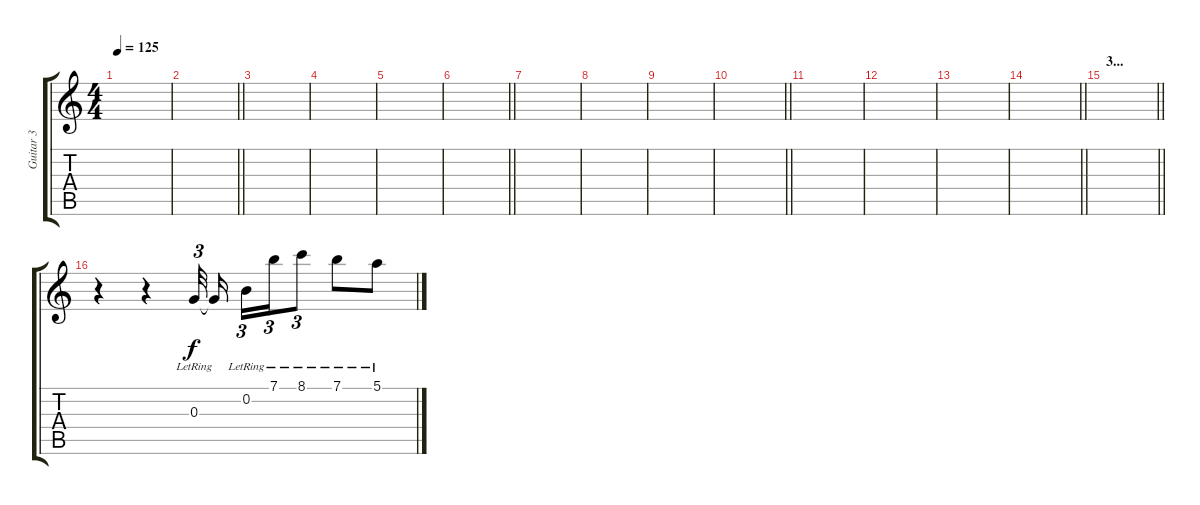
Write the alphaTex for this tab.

\track ("Guitar 3" "Guitar 3") {instrument acousticguitarnylon}
\staff {score tabs}
\tuning (E4 B3 G3 D3 A2 E2) {hide}
\ts (4 4)
\tempo 125
\clef g2
\ks c
|
\barLineRight lightlight
|
|
|
|
\barLineRight lightlight
|
|
|
|
\barLineRight lightlight
|
|
|
|
\barLineRight lightlight
|
\section ("" "3...")
\barLineRight lightlight
|
r.4 r.4 0.3{lr}.32{tu (3 2) beam splitsecondary} 0.3{t}.16{beam splitsecondary} 0.2{lr}.16{tu (3 2)} 7.1{lr}.16{tu (3 2)} 8.1{lr}.8{tu (3 2)} 7.1{lr}.8 5.1{lr}.8
